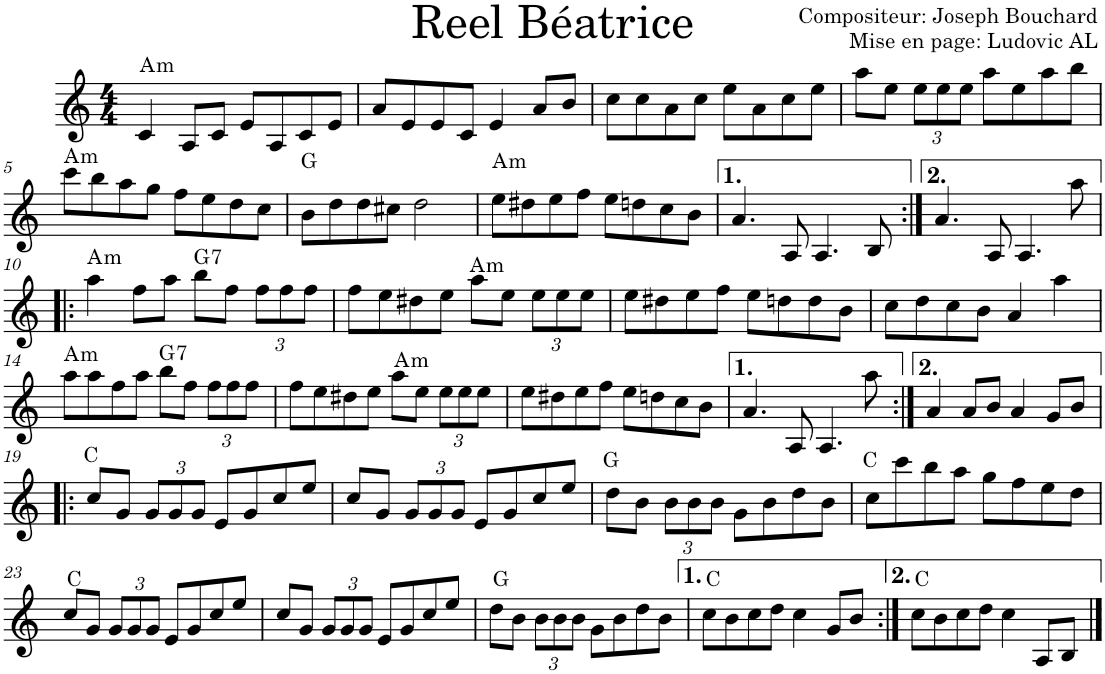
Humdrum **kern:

**kern	**harte
*part1	*part1
*staff1	*
*I"Violon	*
*I'Vln.	*
*clefG2	*
*k[]	*
*M4/4	*
=1	=1
!	!LO:H:kt=m
4c/	A:min
8A/L	.
8c/J	.
8e/L	.
8A/	.
8c/	.
8e/J	.
=2	=2
8a/L	.
8e/	.
8e/	.
8c/J	.
4e/	.
8a/L	.
8b/J	.
=3	=3
8cc\L	.
8cc\	.
8a\	.
8cc\J	.
8ee\L	.
8a\	.
8cc\	.
8ee\J	.
=4	=4
8aa\L	.
8ee\J	.
*Xbrackettup	*
12ee\L	.
12ee\	.
12ee\J	.
8aa\L	.
8ee\	.
8aa\	.
8bb\J	.
!!LO:LB:g=z
=5	=5
!	!LO:H:kt=m
8ccc\L	A:min
8bb\	.
8aa\	.
8gg\J	.
8ff\L	.
8ee\	.
8dd\	.
8cc\J	.
=6	=6
8b\L	G:maj
8dd\	.
8dd\	.
8cc#X\J	.
2dd\	.
=7	=7
!	!LO:H:kt=m
8ee\L	A:min
8dd#X\	.
8ee\	.
8ff\J	.
8ee\L	.
8ddn\	.
8cc\	.
8b\J	.
=8	=8
4.a/	.
8A/	.
4.A/	.
8B/	.
=9:|!	=9:|!
4.a/	.
8A/	.
4.A/	.
8aa\	.
!!LO:LB:g=z
=10!|:	=10!|:
!	!LO:H:kt=m
4aa\	A:min
8ff\L	.
8aa\J	.
!	!LO:H:kt=7
8bb\L	G:7
8ff\J	.
12ff\L	.
12ff\	.
12ff\J	.
=11	=11
8ff\L	.
8ee\	.
8dd#X\	.
8ee\J	.
!	!LO:H:kt=m
8aa\L	A:min
8ee\J	.
12ee\L	.
12ee\	.
12ee\J	.
=12	=12
8ee\L	.
8dd#X\	.
8ee\	.
8ff\J	.
8ee\L	.
8ddn\	.
8dd\	.
8b\J	.
=13	=13
8cc\L	.
8dd\	.
8cc\	.
8b\J	.
4a/	.
4aa\	.
!!LO:LB:g=z
=14	=14
!	!LO:H:kt=m
8aa\L	A:min
8aa\	.
8ff\	.
8aa\J	.
!	!LO:H:kt=7
8bb\L	G:7
8ff\J	.
12ff\L	.
12ff\	.
12ff\J	.
=15	=15
8ff\L	.
8ee\	.
8dd#X\	.
8ee\J	.
!	!LO:H:kt=m
8aa\L	A:min
8ee\J	.
12ee\L	.
12ee\	.
12ee\J	.
=16	=16
8ee\L	.
8dd#X\	.
8ee\	.
8ff\J	.
8ee\L	.
8ddn\	.
8cc\	.
8b\J	.
=17	=17
4.a/	.
8A/	.
4.A/	.
8aa\	.
=18:|!	=18:|!
4a/	.
8a/L	.
8b/J	.
4a/	.
8g/L	.
8b/J	.
!!LO:LB:g=z
=19!|:	=19!|:
8cc/L	C:maj
8g/J	.
12g/L	.
12g/	.
12g/J	.
8e/L	.
8g/	.
8cc/	.
8ee/J	.
=20	=20
8cc/L	.
8g/J	.
12g/L	.
12g/	.
12g/J	.
8e/L	.
8g/	.
8cc/	.
8ee/J	.
=21	=21
8dd\L	G:maj
8b\J	.
12b\L	.
12b\	.
12b\J	.
8g\L	.
8b\	.
8dd\	.
8b\J	.
=22	=22
8cc\L	C:maj
8ccc\	.
8bb\	.
8aa\J	.
8gg\L	.
8ff\	.
8ee\	.
8dd\J	.
!!LO:LB:g=z
=23	=23
8cc/L	C:maj
8g/J	.
12g/L	.
12g/	.
12g/J	.
8e/L	.
8g/	.
8cc/	.
8ee/J	.
=24	=24
8cc/L	.
8g/J	.
12g/L	.
12g/	.
12g/J	.
8e/L	.
8g/	.
8cc/	.
8ee/J	.
=25	=25
8dd\L	G:maj
8b\J	.
12b\L	.
12b\	.
12b\J	.
8g\L	.
8b\	.
8dd\	.
8b\J	.
=26	=26
8cc\L	C:maj
8b\	.
8cc\	.
8dd\J	.
4cc\	.
8g/L	.
8b/J	.
=27:|!	=27:|!
8cc\L	C:maj
8b\	.
8cc\	.
8dd\J	.
4cc\	.
8A/L	.
8B/J	.
==	==
*-	*-
